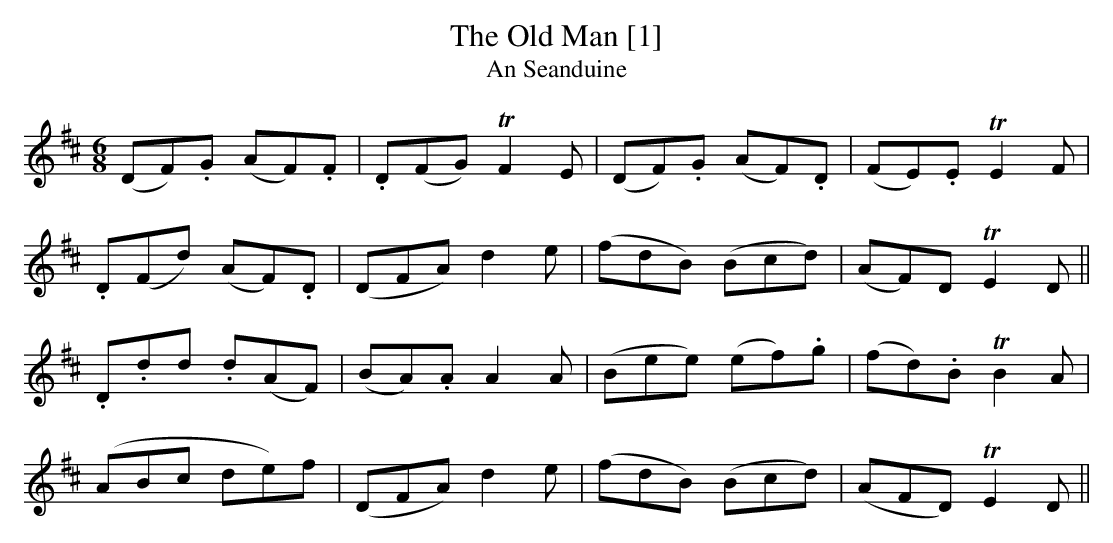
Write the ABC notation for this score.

X:1
T:The Old Man [1]
T:An Seanduine
M:6/8
L:1/8
K:D
(DF).G (AF).F|.D(FG) TF2E|(DF).G (AF).D|(FE).E TE2F|
.D(Fd) (AF).D|(DFA) d2e|(fdB) (Bcd)|(AF)D TE2D||
.D.dd .d(AF)|(BA).A A2A|(Bee) (ef).g|(fd).B TB2A|
(ABc de)f|(DFA) d2e|(fdB) (Bcd)|(AFD) TE2D||
